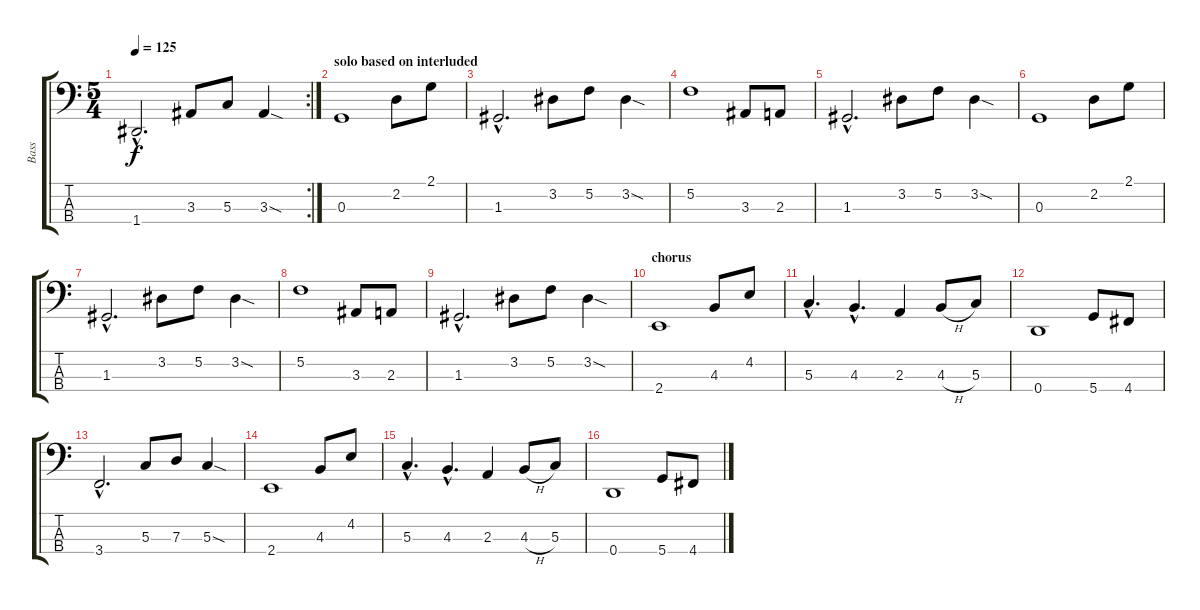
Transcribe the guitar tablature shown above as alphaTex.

\track ("Bass" "Bass") {instrument fretlessbass}
\staff {score tabs}
\tuning (F2 C2 G1 D1) {hide}
\rc 2
\ts (5 4)
\tempo 125
\clef f4
\ks c
1.4{hac}.2{d dy f} 3.3.8 5.3.8 3.3{sod}.4 |
\section ("" "solo based on interluded")
0.3.1 2.2.8 2.1.8 |
1.3{hac}.2{d} 3.2.8 5.2.8 3.2{sod}.4 |
5.2.1 3.3.8 2.3.8 |
1.3{hac}.2{d} 3.2.8 5.2.8 3.2{sod}.4 |
0.3.1 2.2.8 2.1.8 |
1.3{hac}.2{d} 3.2.8 5.2.8 3.2{sod}.4 |
5.2.1 3.3.8 2.3.8 |
1.3{hac}.2{d} 3.2.8 5.2.8 3.2{sod}.4 |
\section ("" "chorus")
2.4.1 4.3.8 4.2.8 |
5.3{hac}.4{d} 4.3{hac}.4{d} 2.3.4 4.3{h}.8 5.3.8 |
0.4.1 5.4.8 4.4.8 |
3.4{hac}.2{d} 5.3.8 7.3.8 5.3{sod}.4 |
2.4.1 4.3.8 4.2.8 |
5.3{hac}.4{d} 4.3{hac}.4{d} 2.3.4 4.3{h}.8 5.3.8 |
0.4.1 5.4.8 4.4.8
